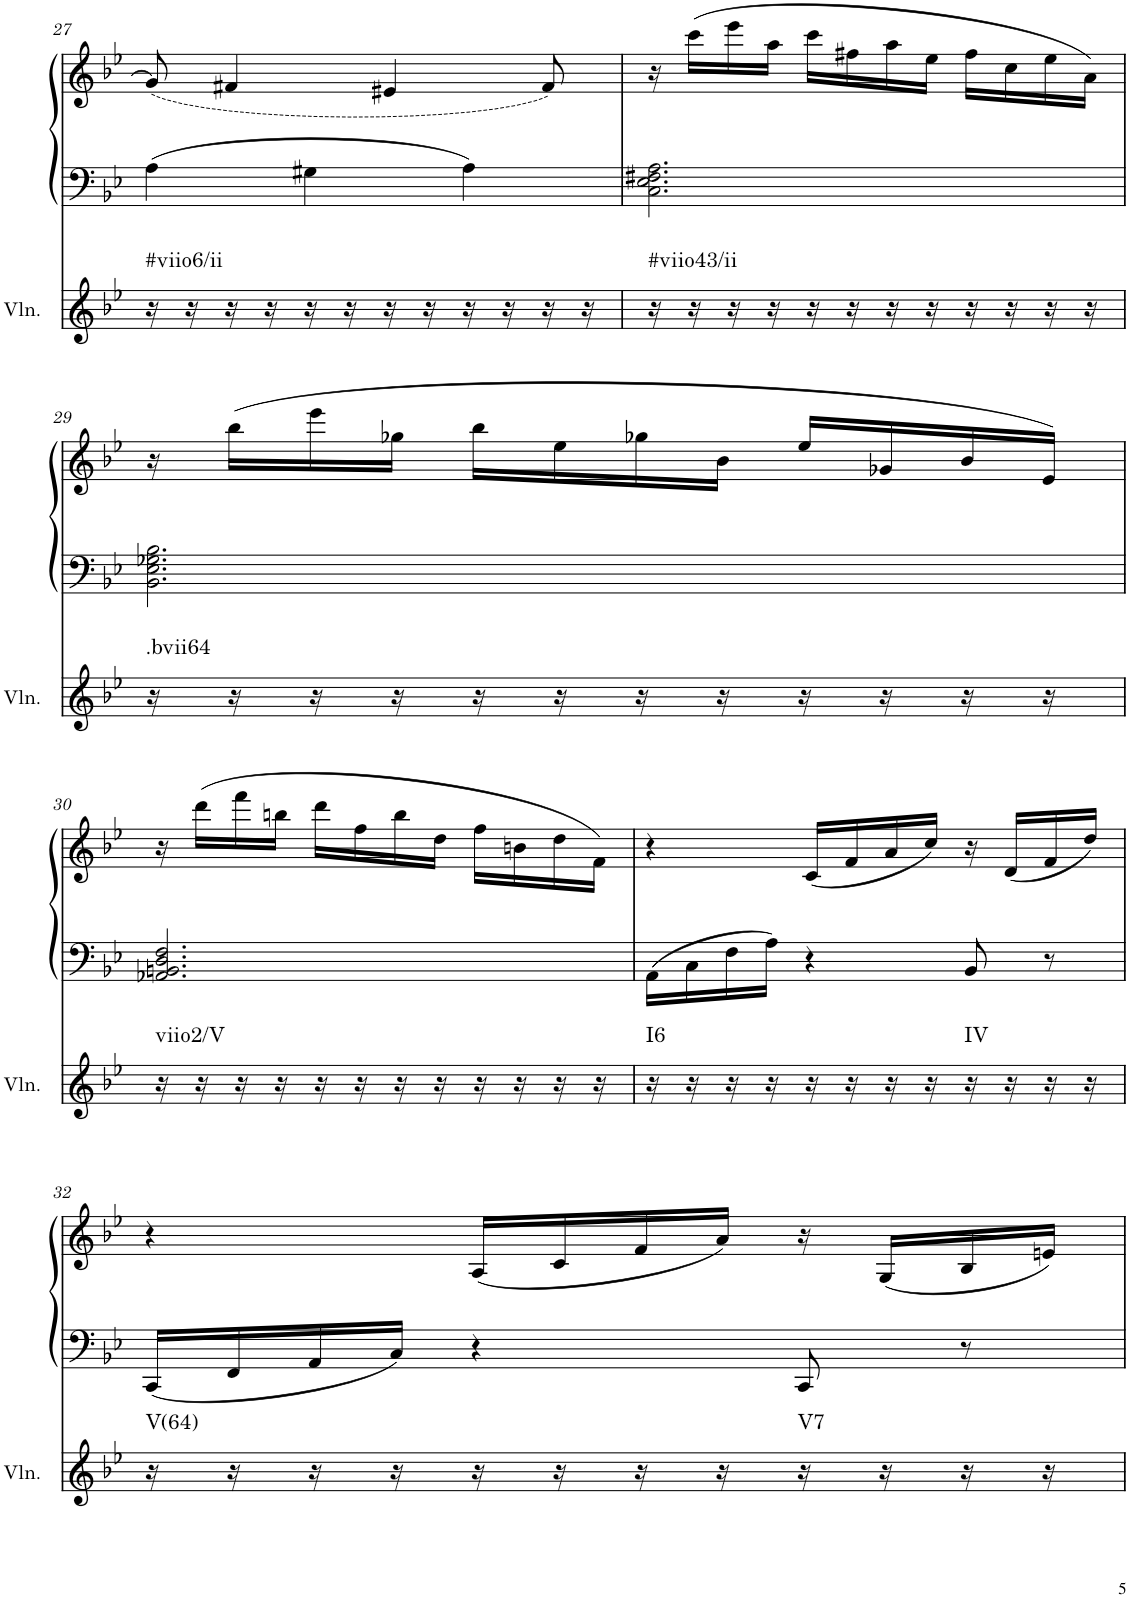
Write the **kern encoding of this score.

**kern	**harte	**kern	**kern
*part2	*part2	*part1	*part1
*staff3	*	*staff2	*staff1
*I"Violin	*	*I"unbenannt2	*
*I'Vln.	*	*	*
!!LO:PB:g=z
*clefG2	*	*clefF4	*clefG2
*k[b-e-]	*	*k[b-e-]	*k[b-e-]
*M3/4	*	*M3/4	*M3/4
=27	=27	=27	=27
!	!LO:H:kt=#viio6/ii	!	!
16r	N	4A\	(8g/]
16r	.	.	.
16r	.	.	4f#X/
16r	.	.	.
16r	.	4G#X\	.
16r	.	.	.
16r	.	.	4e#X/
16r	.	.	.
16r	.	4A\	.
16r	.	.	.
16r	.	.	8f#/)
16r	.	.	.
=28	=28	=28	=28
!	!LO:H:kt=#viio43/ii	!	!
16r	N	2.C\ 2.E-\ 2.F#X\ 2.A\	16r
16r	.	.	(16ccc\LL
16r	.	.	16eee-\
16r	.	.	16aa\JJ
16r	.	.	16ccc\LL
16r	.	.	16ff#X\
16r	.	.	16aa\
16r	.	.	16ee-\JJ
16r	.	.	16ff#\LL
16r	.	.	16cc\
16r	.	.	16ee-\
16r	.	.	16a\JJ)
!!LO:LB:g=z
=29	=29	=29	=29
!	!LO:H:kt=.bvii64	!	!
16r	N	2.BB-\ 2.E-\ 2.G-X\ 2.B-\	16r
16r	.	.	(16bb-\LL
16r	.	.	16eee-\
16r	.	.	16gg-X\JJ
16r	.	.	16bb-\LL
16r	.	.	16ee-\
16r	.	.	16gg-X\
16r	.	.	16b-\JJ
16r	.	.	16ee-/LL
16r	.	.	16g-X/
16r	.	.	16b-/
16r	.	.	16e-/JJ)
!!LO:LB:g=z
=30	=30	=30	=30
!	!LO:H:kt=viio2/V	!	!
16r	N	2.AA-X/ 2.BBn/ 2.D/ 2.F/	16r
16r	.	.	(16ddd\LL
16r	.	.	16fff\
16r	.	.	16bbn\JJ
16r	.	.	16ddd\LL
16r	.	.	16ff\
16r	.	.	16bb\
16r	.	.	16dd\JJ
16r	.	.	16ff\LL
16r	.	.	16bn\
16r	.	.	16dd\
16r	.	.	16f\JJ)
=31	=31	=31	=31
!	!LO:H:kt=I6	!	!
16r	N	16AA\LL	4r
16r	.	16C\	.
16r	.	16F\	.
16r	.	16A\JJ	.
16r	.	4r	(16c/LL
16r	.	.	16f/
16r	.	.	16a/
16r	.	.	16cc/JJ)
!	!LO:H:kt=IV	!	!
16r	N	8BB-/	16r
16r	.	.	(16d/LL
16r	.	8r	16f/
16r	.	.	16dd/JJ)
!!LO:LB:g=z
=32	=32	=32	=32
!	!LO:H:kt=V(64)	!	!
16r	N	16CC/LL	4r
16r	.	16FF/	.
16r	.	16AA/	.
16r	.	16C/JJ	.
16r	.	4r	(16A/LL
16r	.	.	16c/
16r	.	.	16f/
16r	.	.	16a/JJ)
!	!LO:H:kt=V7	!	!
16r	N	8CC/	16r
16r	.	.	(16G/LL
16r	.	8r	16B-/
16r	.	.	16en/JJ)
=	=	=	=
*-	*-	*-	*-
